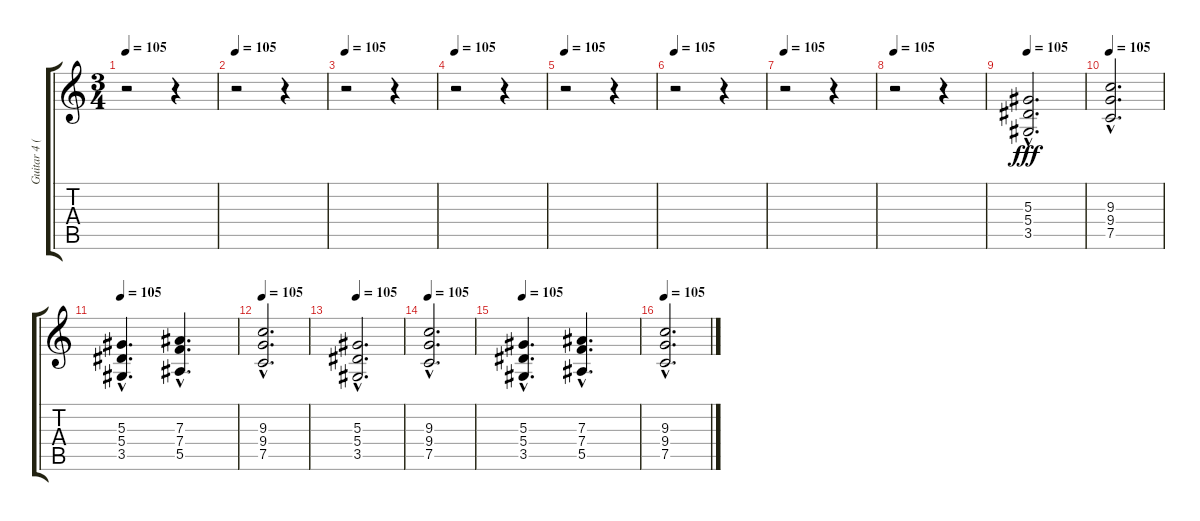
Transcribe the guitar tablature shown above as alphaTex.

\track ("Guitar 4 (Rhythm)" "Guitar 4 (") {instrument distortionguitar}
\staff {score tabs}
\tuning (C4 G3 Eb3 Bb2 F2 C2) {hide}
\ts (3 4)
\tempo 105
\clef g2
\ks c
r.2{dy f} r.4 |
\tempo 105
r.2 r.4 |
\tempo 105
r.2 r.4 |
\tempo 105
r.2 r.4 |
\tempo 105
r.2 r.4 |
\tempo 105
r.2 r.4 |
\tempo 105
r.2 r.4 |
\tempo 105
r.2 r.4 |
\tempo 105
(5.3{hac} 5.4{hac} 3.5{hac}).2{d dy fff} |
\tempo 105
(9.3{hac} 9.4{hac} 7.5{hac}).2{d} |
\tempo 105
(5.3{hac} 5.4{hac} 3.5{hac}).4{d} (7.3{hac} 7.4{hac} 5.5{hac}).4{d} |
\tempo 105
(9.3{hac} 9.4{hac} 7.5{hac}).2{d} |
\tempo 105
(5.3{hac} 5.4{hac} 3.5{hac}).2{d} |
\tempo 105
(9.3{hac} 9.4{hac} 7.5{hac}).2{d} |
\tempo 105
(5.3{hac} 5.4{hac} 3.5{hac}).4{d} (7.3{hac} 7.4{hac} 5.5{hac}).4{d} |
\tempo 105
(9.3{hac} 9.4{hac} 7.5{hac}).2{d}
